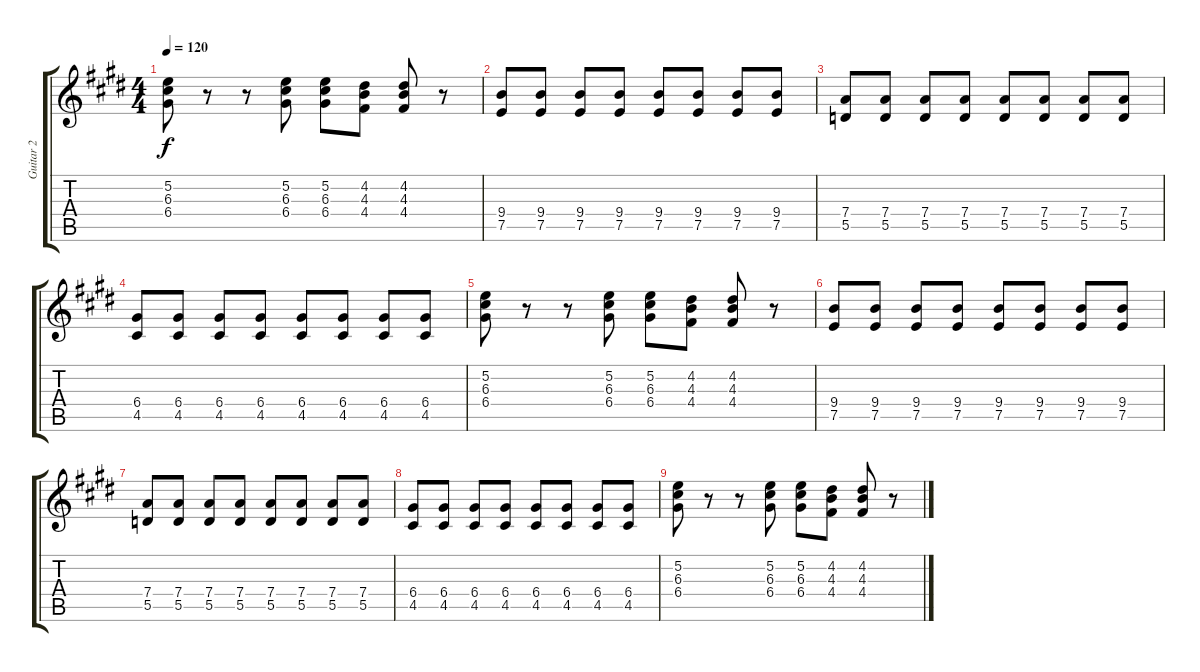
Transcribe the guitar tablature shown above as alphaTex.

\track ("Guitar 2" "Guitar 2") {instrument electricguitarmuted}
\staff {score tabs}
\tuning (E4 B3 G3 D3 A2 E2) {hide}
\ts (4 4)
\tempo 120
\clef g2
\ks e
(5.2 6.3 6.4).8{dy f} r.8 r.8 (5.2 6.3 6.4).8 (5.2 6.3 6.4).8 (4.2 4.3 4.4).8 (4.2 4.3 4.4).8 r.8 |
(9.4 7.5).8 (9.4 7.5).8 (9.4 7.5).8 (9.4 7.5).8 (9.4 7.5).8 (9.4 7.5).8 (9.4 7.5).8 (9.4 7.5).8 |
(7.4 5.5).8 (7.4 5.5).8 (7.4 5.5).8 (7.4 5.5).8 (7.4 5.5).8 (7.4 5.5).8 (7.4 5.5).8 (7.4 5.5).8 |
(6.4 4.5).8 (6.4 4.5).8 (6.4 4.5).8 (6.4 4.5).8 (6.4 4.5).8 (6.4 4.5).8 (6.4 4.5).8 (6.4 4.5).8 |
(5.2 6.3 6.4).8 r.8 r.8 (5.2 6.3 6.4).8 (5.2 6.3 6.4).8 (4.2 4.3 4.4).8 (4.2 4.3 4.4).8 r.8 |
(9.4 7.5).8 (9.4 7.5).8 (9.4 7.5).8 (9.4 7.5).8 (9.4 7.5).8 (9.4 7.5).8 (9.4 7.5).8 (9.4 7.5).8 |
(7.4 5.5).8 (7.4 5.5).8 (7.4 5.5).8 (7.4 5.5).8 (7.4 5.5).8 (7.4 5.5).8 (7.4 5.5).8 (7.4 5.5).8 |
(6.4 4.5).8 (6.4 4.5).8 (6.4 4.5).8 (6.4 4.5).8 (6.4 4.5).8 (6.4 4.5).8 (6.4 4.5).8 (6.4 4.5).8 |
(5.2 6.3 6.4).8 r.8 r.8 (5.2 6.3 6.4).8 (5.2 6.3 6.4).8 (4.2 4.3 4.4).8 (4.2 4.3 4.4).8 r.8
